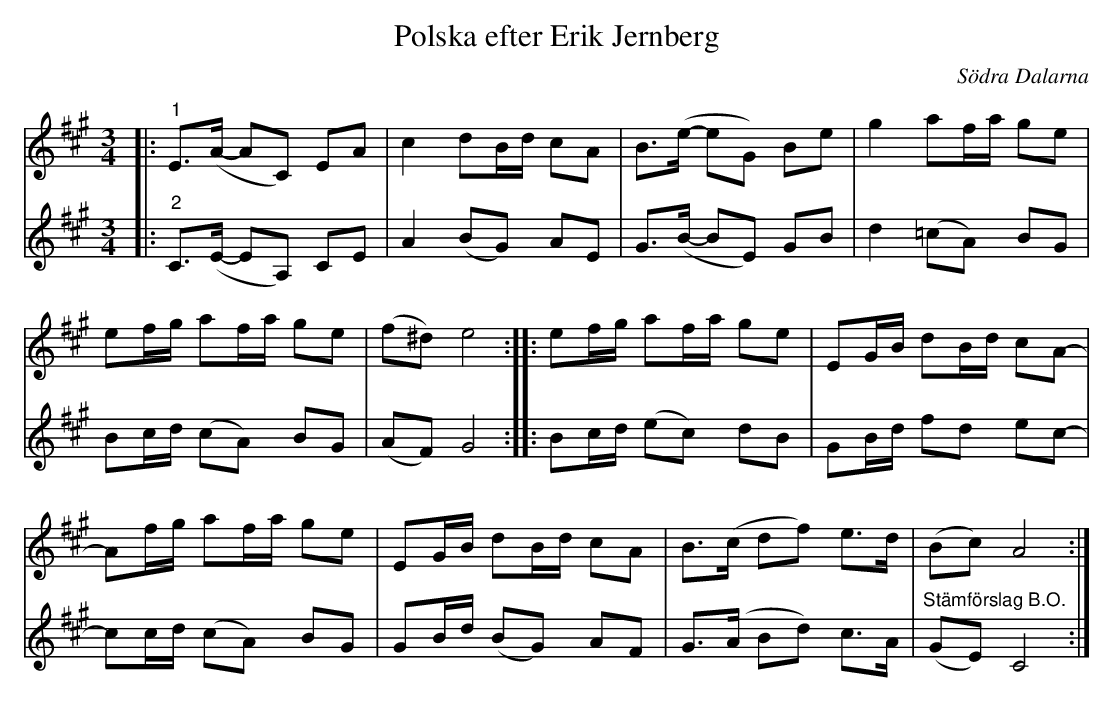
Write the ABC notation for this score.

X:1
T:Polska efter Erik Jernberg
O:Södra Dalarna
L:1/8
M:3/4
K:A
V:1
|:"^1" E>(A- AC) EA | c2 dB/d/ cA | B>(e- eG) Be | g2 af/a/ ge |
ef/g/ af/a/ ge | (f^d) e4 :: ef/g/ af/a/ ge | EG/B/ dB/d/ cA- |
Af/g/ af/a/ ge | EG/B/ dB/d/ cA | B>(c df) e>d | (Bc) A4 :|
V:2
|:"^2" C>(E- EA,) CE | A2 (BG) AE | G>(B- BE) GB | d2 (=cA) BG |
Bc/d/ (cA) BG | (AF) G4 :: Bc/d/ (ec) dB | GB/d/ fd ec- |
cc/d/ (cA) BG | GB/d/ (BG) AF | G>(A Bd) c>A | "^Stämförslag B.O." (GE) C4 :|
